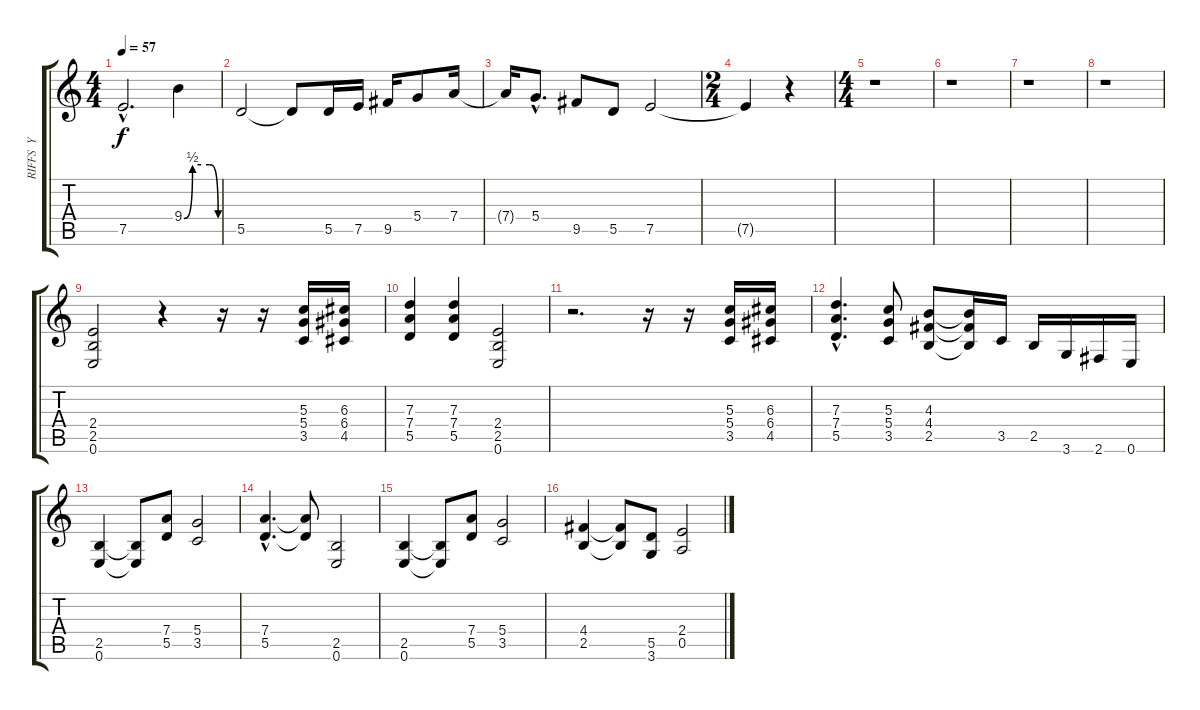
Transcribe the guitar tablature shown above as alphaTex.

\track ("RIFFS  Y  SOLOS" "RIFFS  Y  ") {instrument distortionguitar}
\staff {score tabs}
\tuning (E4 B3 G3 D3 A2 E2) {hide}
\ts (4 4)
\tempo 57
\clef g2
\ks c
7.5{hac}.2{d dy f} 9.4{be (custom 0 0 15 2 30 2 45 2 60 0)}.4 |
5.5.2 5.5{t}.8 5.5.16 7.5.16 9.5.16 5.4.8 7.4.16 |
7.4{t}.16 5.4{hac}.8{d} 9.5.8 5.5.8 7.5.2 |
\ts (2 4)
7.5{t}.4 r.4 |
\ts (4 4)
r.1 |
r.1 |
r.1 |
r.1 |
(2.4 2.5 0.6).2 r.4 r.16 r.16 (5.3 5.4 3.5).16 (6.3 6.4 4.5).16 |
(7.3 7.4 5.5).4 (7.3 7.4 5.5).4 (2.4 2.5 0.6).2 |
r.2{d} r.16 r.16 (5.3 5.4 3.5).16 (6.3 6.4 4.5).16 |
(7.3{hac} 7.4{hac} 5.5{hac}).4{d} (5.3 5.4 3.5).8 (4.3 4.4 2.5).8 (4.3{t} 4.4{t} 2.5{t}).16 3.5.16 2.5.16 3.6.16 2.6.16 0.6.16 |
(2.5 0.6).4{volume 14 instrument overdrivenguitar} (2.5{t} 0.6{t}).8 (7.4 5.5).8 (5.4 3.5).2 |
(7.4{hac} 5.5{hac}).4{d} (7.4{t} 5.5{t}).8 (2.5 0.6).2 |
(2.5 0.6).4 (2.5{t} 0.6{t}).8 (7.4 5.5).8 (5.4 3.5).2 |
(4.4 2.5).4 (4.4{t} 2.5{t}).8 (5.5 3.6).8 (2.4 0.5).2
